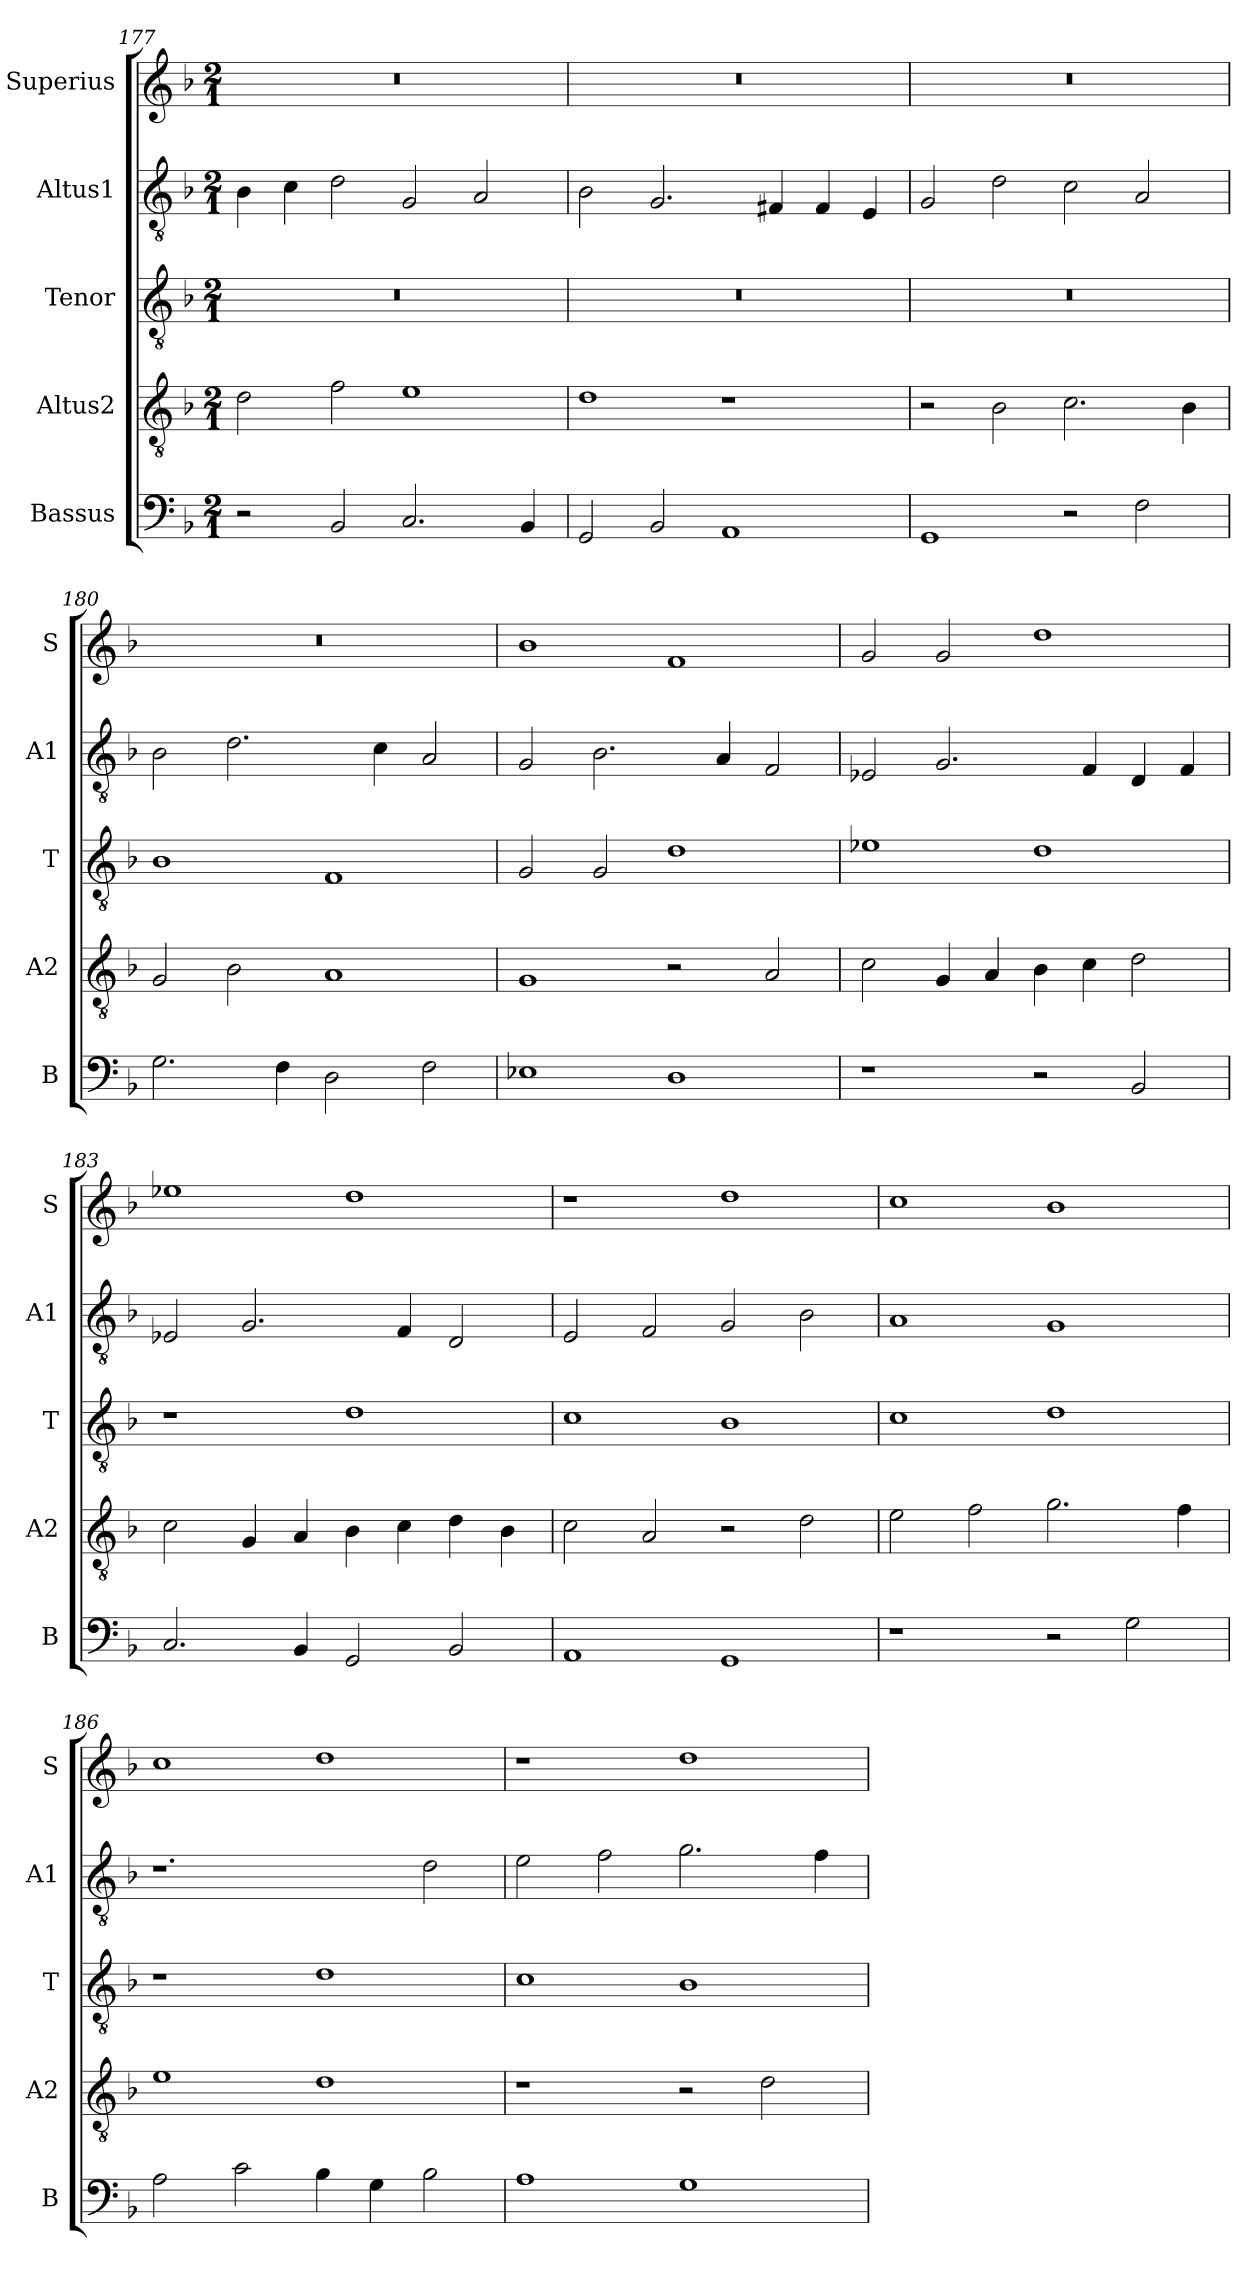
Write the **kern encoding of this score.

**kern	**kern	**kern	**kern	**kern
*part5	*part4	*part3	*part2	*part1
*staff5	*staff4	*staff3	*staff2	*staff1
*I"Bassus	*I"Altus2	*I"Tenor	*I"Altus1	*I"Superius
*I'B	*I'A2	*I'T	*I'A1	*I'S
*clefF4	*clefGv2	*clefGv2	*clefGv2	*clefG2
*k[b-]	*k[b-]	*k[b-]	*k[b-]	*k[b-]
*M2/1	*M2/1	*M2/1	*M2/1	*M2/1
=177	=177	=177	=177	=177
2r	2d\	0r	4B-\	0r
.	.	.	4c\	.
2BB-/	2f\	.	2d\	.
2.C/	1e	.	2G/	.
.	.	.	2A/	.
4BB-/	.	.	.	.
=178	=178	=178	=178	=178
2GG/	1d	0r	2B-\	0r
2BB-/	.	.	2.G/	.
1AA	1r	.	.	.
.	.	.	4F#X/	.
.	.	.	4F#/	.
.	.	.	4E/	.
=179	=179	=179	=179	=179
1GG	2r	0r	2G/	0r
.	2B-\	.	2d\	.
2r	2.c\	.	2c\	.
2F\	.	.	2A/	.
.	4B-\	.	.	.
=180	=180	=180	=180	=180
2.G\	2G/	1B-	2B-\	0r
.	2B-\	.	2.d\	.
4F\	.	.	.	.
2D\	1A	1F	.	.
.	.	.	4c\	.
2F\	.	.	2A/	.
=181	=181	=181	=181	=181
1E-X	1G	2G/	2G/	1b-
.	.	2G/	2.B-\	.
1D	2r	1d	.	1f
.	.	.	4A/	.
.	2A/	.	2F/	.
=182	=182	=182	=182	=182
1r	2c\	1e-X	2E-X/	2g/
.	4G/	.	2.G/	2g/
.	4A/	.	.	.
2r	4B-\	1d	.	1dd
.	4c\	.	4F/	.
2BB-/	2d\	.	4D/	.
.	.	.	4F/	.
=183	=183	=183	=183	=183
2.C/	2c\	1r	2E-X/	1ee-X
.	4G/	.	2.G/	.
4BB-/	4A/	.	.	.
2GG/	4B-\	1d	.	1dd
.	4c\	.	4F/	.
2BB-/	4d\	.	2D/	.
.	4B-\	.	.	.
=184	=184	=184	=184	=184
1AA	2c\	1c	2E/	1r
.	2A/	.	2F/	.
1GG	2r	1B-	2G/	1dd
.	2d\	.	2B-\	.
=185	=185	=185	=185	=185
1r	2e\	1c	1A	1cc
.	2f\	.	.	.
2r	2.g\	1d	1G	1b-
2G\	.	.	.	.
.	4f\	.	.	.
=186	=186	=186	=186	=186
2A\	1e	1r	1.r	1cc
2c\	.	.	.	.
4B-\	1d	1d	.	1dd
4G\	.	.	.	.
2B-\	.	.	2d\	.
=187	=187	=187	=187	=187
1A	1r	1c	2e\	1r
.	.	.	2f\	.
1G	2r	1B-	2.g\	1dd
.	2d\	.	.	.
.	.	.	4f\	.
=	=	=	=	=
*-	*-	*-	*-	*-
